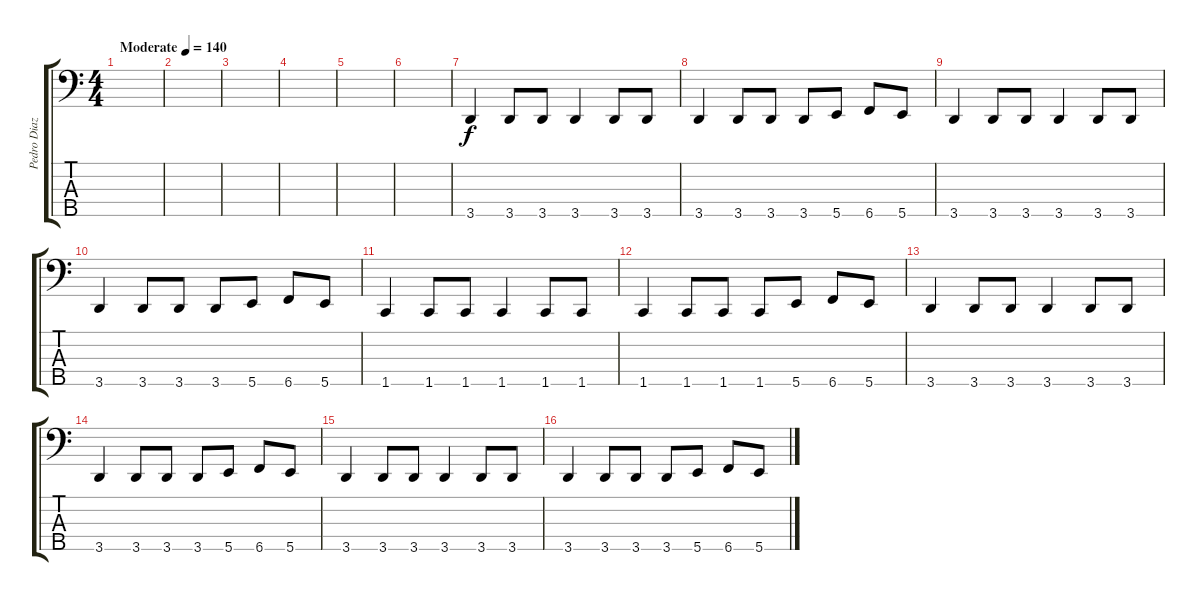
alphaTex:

\track ("Pedro Diaz (Peri)" "Pedro Diaz") {instrument electricbassfinger}
\staff {score tabs}
\tuning (G2 D2 A1 E1 B0) {hide}
\ts (4 4)
\tempo (140 "Moderate")
\clef f4
\ks c
|
|
|
|
|
|
3.5.4 3.5.8 3.5.8 3.5.4 3.5.8 3.5.8 |
3.5.4 3.5.8 3.5.8 3.5.8 5.5.8 6.5.8 5.5.8 |
3.5.4 3.5.8 3.5.8 3.5.4 3.5.8 3.5.8 |
3.5.4 3.5.8 3.5.8 3.5.8 5.5.8 6.5.8 5.5.8 |
1.5.4 1.5.8 1.5.8 1.5.4 1.5.8 1.5.8 |
1.5.4 1.5.8 1.5.8 1.5.8 5.5.8 6.5.8 5.5.8 |
3.5.4 3.5.8 3.5.8 3.5.4 3.5.8 3.5.8 |
3.5.4 3.5.8 3.5.8 3.5.8 5.5.8 6.5.8 5.5.8 |
3.5.4 3.5.8 3.5.8 3.5.4 3.5.8 3.5.8 |
3.5.4 3.5.8 3.5.8 3.5.8 5.5.8 6.5.8 5.5.8
